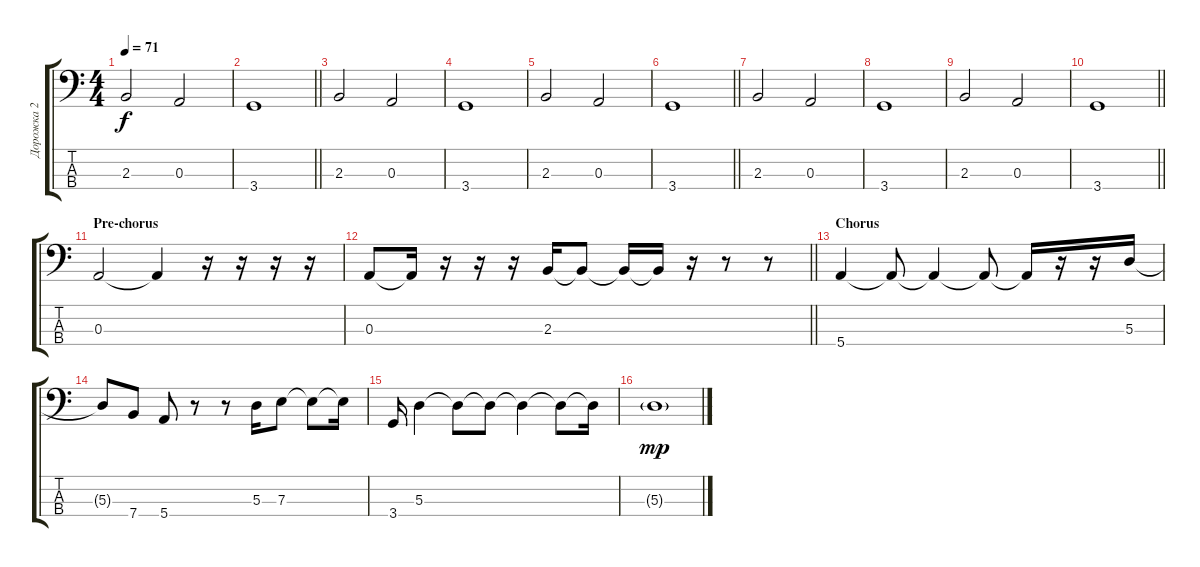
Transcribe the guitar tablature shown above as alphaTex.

\track ("Дорожка 2" "Дорожка 2") {instrument electricbassfinger}
\staff {score tabs}
\tuning (G2 D2 A1 E1) {hide}
\ts (4 4)
\tempo 71
\clef f4
\ks c
2.3.2{dy f} 0.3.2 |
\barLineRight lightlight
3.4.1 |
2.3.2 0.3.2 |
3.4.1 |
2.3.2 0.3.2 |
\barLineRight lightlight
3.4.1 |
2.3.2 0.3.2 |
3.4.1 |
2.3.2 0.3.2 |
\barLineRight lightlight
3.4.1 |
\section ("" "Pre-chorus")
0.3.2 0.3{t}.4 r.16 r.16 r.16 r.16 |
\barLineRight lightlight
0.3.8 0.3{t}.16 r.16 r.16 r.16 2.3.16 2.3{t}.8 2.3{t}.16 2.3{t}.16 r.16 r.8 r.8 |
\section ("" "Chorus")
5.4.4 5.4{t}.8 5.4{t}.4 5.4{t}.8 5.4{t}.16 r.16 r.16 5.3.16 |
5.3{t}.8 7.4.8 5.4.8 r.8 r.8 5.3.16 7.3.8 7.3{t}.8 7.3{t}.16 |
3.4.16 5.3.4 5.3{t}.8 5.3{t}.8 5.3{t}.4 5.3{t}.8 5.3{t}.16 |
5.3{g}.1{dy mp}
